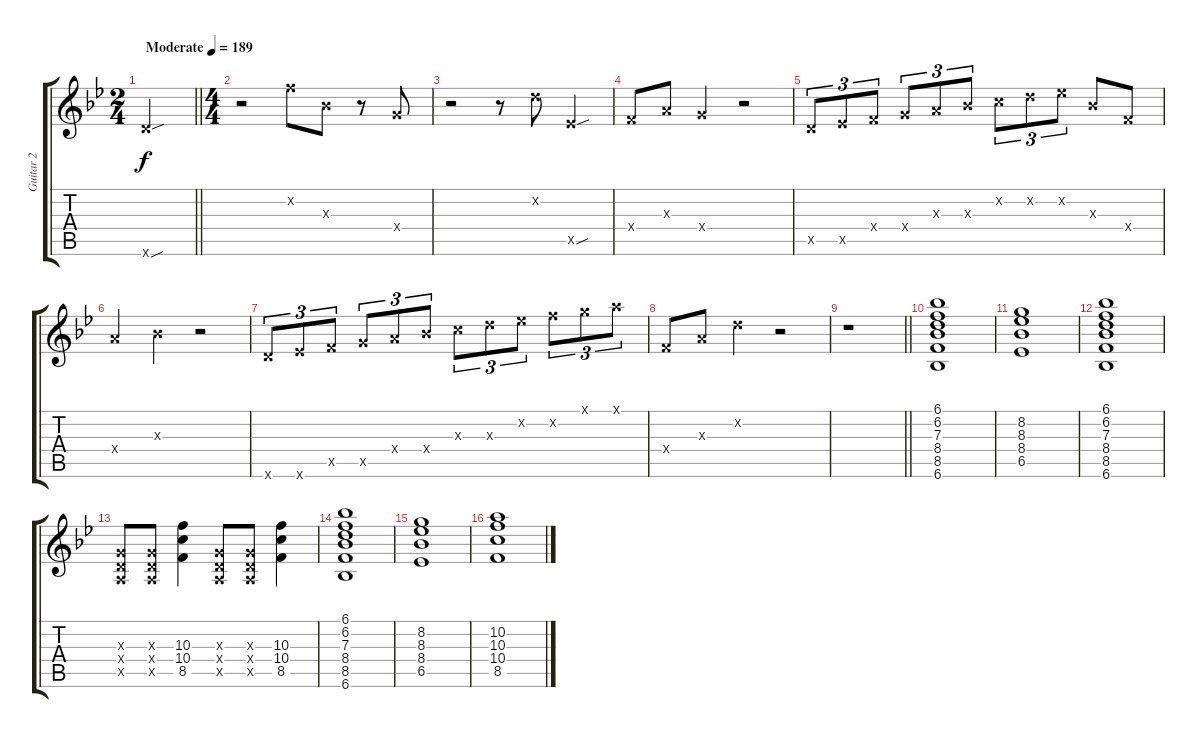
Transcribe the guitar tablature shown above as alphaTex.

\track ("Guitar 2" "Guitar 2") {instrument overdrivenguitar}
\staff {score tabs}
\tuning (E4 B3 G3 D3 A2 E2) {hide}
\ts (2 4)
\tempo (189 "Moderate")
\clef g2
\barLineRight lightlight
\ks bb
10.6{sou x}.2{dy f instrument overdrivenguitar} |
\ts (4 4)
r.2 6.2{x}.8{volume 13 instrument guitarfretnoise} 3.3{x}.8 r.8 5.4{x}.8 |
r.2 r.8 3.2{x}.8 6.5{sou x}.4 |
3.4{x}.8 2.3{x}.8 5.4{x}.4 r.2 |
5.5{x}.8{tu (3 2)} 6.5{x}.8{tu (3 2)} 3.4{x}.8{tu (3 2)} 5.4{x}.8{tu (3 2)} 2.3{x}.8{tu (3 2)} 3.3{x}.8{tu (3 2)} 1.2{x}.8{tu (3 2)} 3.2{x}.8{tu (3 2)} 4.2{x}.8{tu (3 2)} 3.3{x}.8 3.4{x}.8 |
7.4{x}.4 3.3{x}.4 r.2 |
10.6{x}.8{tu (3 2)} 11.6{x}.8{tu (3 2)} 8.5{x}.8{tu (3 2)} 10.5{x}.8{tu (3 2)} 7.4{x}.8{tu (3 2)} 8.4{x}.8{tu (3 2)} 5.3{x}.8{tu (3 2)} 7.3{x}.8{tu (3 2)} 4.2{x}.8{tu (3 2)} 6.2{x}.8{tu (3 2)} 3.1{x}.8{tu (3 2)} 5.1{x}.8{tu (3 2)} |
3.4{x}.8 2.3{x}.8 3.2{x}.4 r.2 |
\barLineRight lightlight
r.1 |
(6.1 6.2 7.3 8.4 8.5 6.6).1{volume 11 instrument overdrivenguitar} |
(8.2 8.3 8.4 6.5).1 |
(6.1 6.2 7.3 8.4 8.5 6.6).1 |
(0.3{x} 0.4{x} 0.5{x}).8 (0.3{x} 0.4{x} 0.5{x}).8 (10.3 10.4 8.5).4 (0.3{x} 0.4{x} 0.5{x}).8 (0.3{x} 0.4{x} 0.5{x}).8 (10.3 10.4 8.5).4 |
(6.1 6.2 7.3 8.4 8.5 6.6).1 |
(8.2 8.3 8.4 6.5).1 |
(10.2 10.3 10.4 8.5).1
